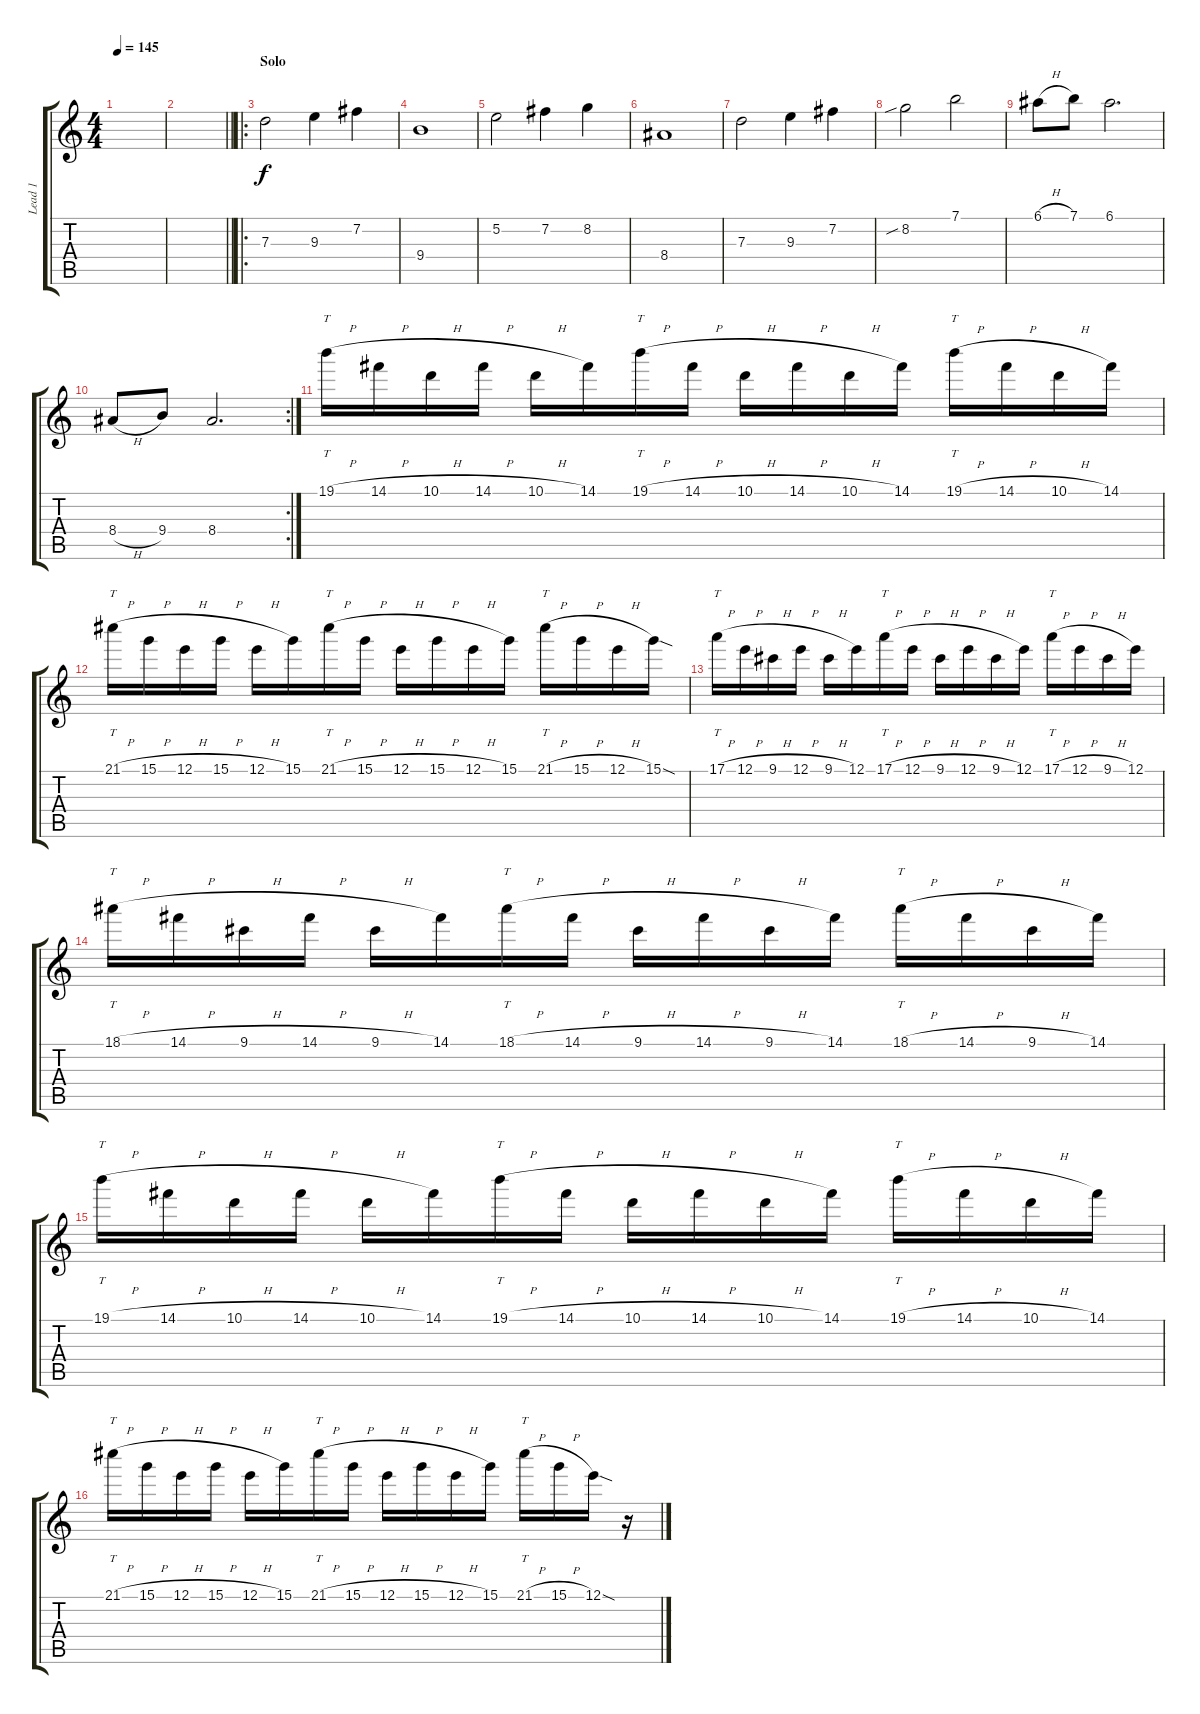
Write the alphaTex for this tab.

\track ("Lead 1" "Lead 1") {instrument distortionguitar}
\staff {score tabs}
\tuning (E4 B3 G3 D3 A2 E2) {hide}
\ts (4 4)
\tempo 145
\clef g2
\ks c
|
\barLineRight lightlight
|
\ro
\section ("" "Solo")
7.3.2 9.3.4 7.2.4 |
9.4.1 |
5.2.2 7.2.4 8.2.4 |
8.4.1 |
7.3.2 9.3.4 7.2.4 |
8.2{sib}.2 7.1.2 |
6.1{h}.8 7.1.8 6.1.2{d} |
\rc 2
8.4{h}.8 9.4.8 8.4.2{d} |
19.1{h}.16{tt} 14.1{h}.16 10.1{h}.16 14.1{h}.16 10.1{h}.16 14.1.16 19.1{h}.16{tt} 14.1{h}.16 10.1{h}.16 14.1{h}.16 10.1{h}.16 14.1.16 19.1{h}.16{tt} 14.1{h}.16 10.1{h}.16 14.1.16 |
21.1{h}.16{tt} 15.1{h}.16 12.1{h}.16 15.1{h}.16 12.1{h}.16 15.1.16 21.1{h}.16{tt} 15.1{h}.16 12.1{h}.16 15.1{h}.16 12.1{h}.16 15.1.16 21.1{h}.16{tt} 15.1{h}.16 12.1{h}.16 15.1{sod}.16 |
17.1{h}.16{tt} 12.1{h}.16 9.1{h}.16 12.1{h}.16 9.1{h}.16 12.1.16 17.1{h}.16{tt} 12.1{h}.16 9.1{h}.16 12.1{h}.16 9.1{h}.16 12.1.16 17.1{h}.16{tt} 12.1{h}.16 9.1{h}.16 12.1.16 |
18.1{h}.16{tt} 14.1{h}.16 9.1{h}.16 14.1{h}.16 9.1{h}.16 14.1.16 18.1{h}.16{tt} 14.1{h}.16 9.1{h}.16 14.1{h}.16 9.1{h}.16 14.1.16 18.1{h}.16{tt} 14.1{h}.16 9.1{h}.16 14.1.16 |
19.1{h}.16{tt} 14.1{h}.16 10.1{h}.16 14.1{h}.16 10.1{h}.16 14.1.16 19.1{h}.16{tt} 14.1{h}.16 10.1{h}.16 14.1{h}.16 10.1{h}.16 14.1.16 19.1{h}.16{tt} 14.1{h}.16 10.1{h}.16 14.1.16 |
21.1{h}.16{tt} 15.1{h}.16 12.1{h}.16 15.1{h}.16 12.1{h}.16 15.1.16 21.1{h}.16{tt} 15.1{h}.16 12.1{h}.16 15.1{h}.16 12.1{h}.16 15.1.16 21.1{h}.16{tt} 15.1{h}.16 12.1{sod}.16 r.16
